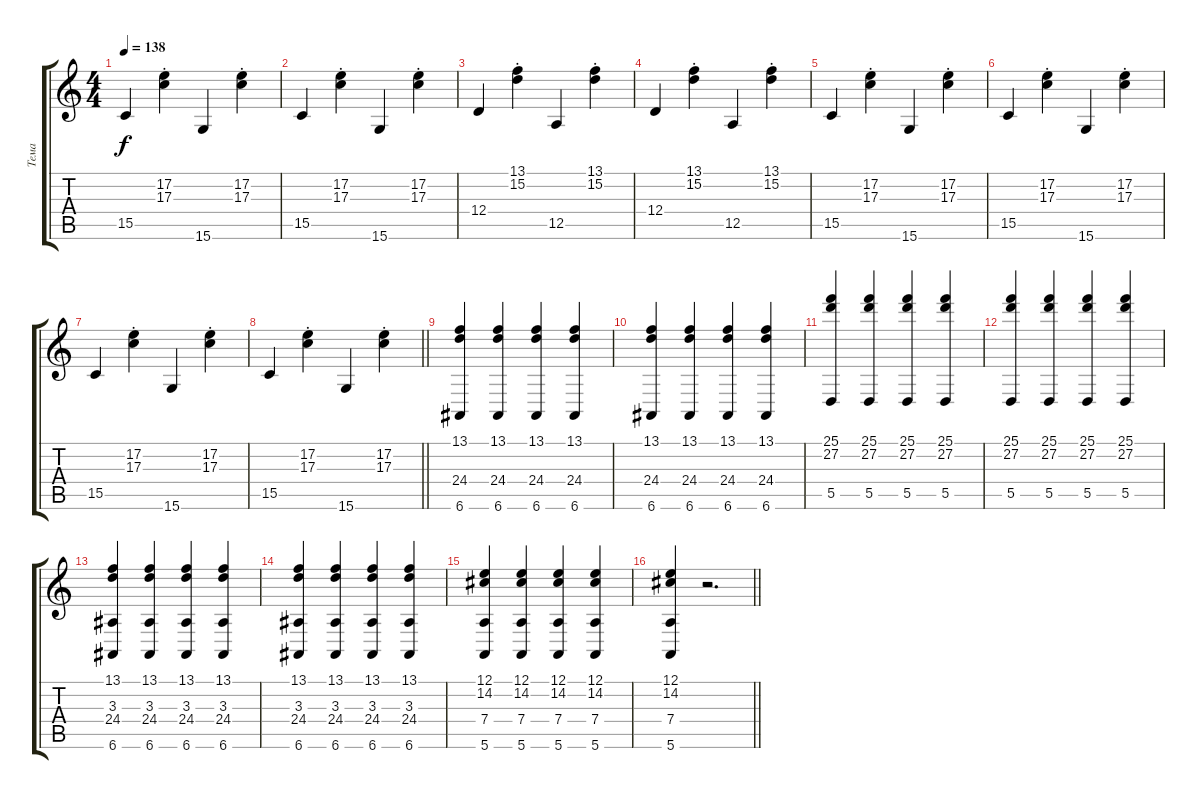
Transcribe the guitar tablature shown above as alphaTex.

\track ("Тема" "Тема") {instrument acousticgrandpiano}
\staff {score tabs}
\tuning (E4 B3 G3 D3 A2 E2) {hide}
\ts (4 4)
\tempo 138
\clef g2
\ks c
15.5.4{dy f} (17.2{st} 17.3{st}).4 15.6.4 (17.2{st} 17.3{st}).4 |
15.5.4 (17.2{st} 17.3{st}).4 15.6.4 (17.2{st} 17.3{st}).4 |
12.4.4 (13.1{st} 15.2{st}).4 12.5.4 (13.1{st} 15.2{st}).4 |
12.4.4 (13.1{st} 15.2{st}).4 12.5.4 (13.1{st} 15.2{st}).4 |
15.5.4 (17.2{st} 17.3{st}).4 15.6.4 (17.2{st} 17.3{st}).4 |
15.5.4 (17.2{st} 17.3{st}).4 15.6.4 (17.2{st} 17.3{st}).4 |
15.5.4 (17.2{st} 17.3{st}).4 15.6.4 (17.2{st} 17.3{st}).4 |
\barLineRight lightlight
15.5.4 (17.2{st} 17.3{st}).4 15.6.4 (17.2{st} 17.3{st}).4 |
(13.1 24.4 6.6).4 (13.1 24.4 6.6).4 (13.1 24.4 6.6).4 (13.1 24.4 6.6).4 |
(13.1 24.4 6.6).4 (13.1 24.4 6.6).4 (13.1 24.4 6.6).4 (13.1 24.4 6.6).4 |
(25.1 27.2 5.5).4 (25.1 27.2 5.5).4 (25.1 27.2 5.5).4 (25.1 27.2 5.5).4 |
(25.1 27.2 5.5).4 (25.1 27.2 5.5).4 (25.1 27.2 5.5).4 (25.1 27.2 5.5).4 |
(13.1 3.3 24.4 6.6).4 (13.1 3.3 24.4 6.6).4 (13.1 3.3 24.4 6.6).4 (13.1 3.3 24.4 6.6).4 |
(13.1 3.3 24.4 6.6).4 (13.1 3.3 24.4 6.6).4 (13.1 3.3 24.4 6.6).4 (13.1 3.3 24.4 6.6).4 |
(12.1 14.2 7.4 5.6).4 (12.1 14.2 7.4 5.6).4 (12.1 14.2 7.4 5.6).4 (12.1 14.2 7.4 5.6).4 |
\barLineRight lightlight
(12.1 14.2 7.4 5.6).4 r.2{d}
